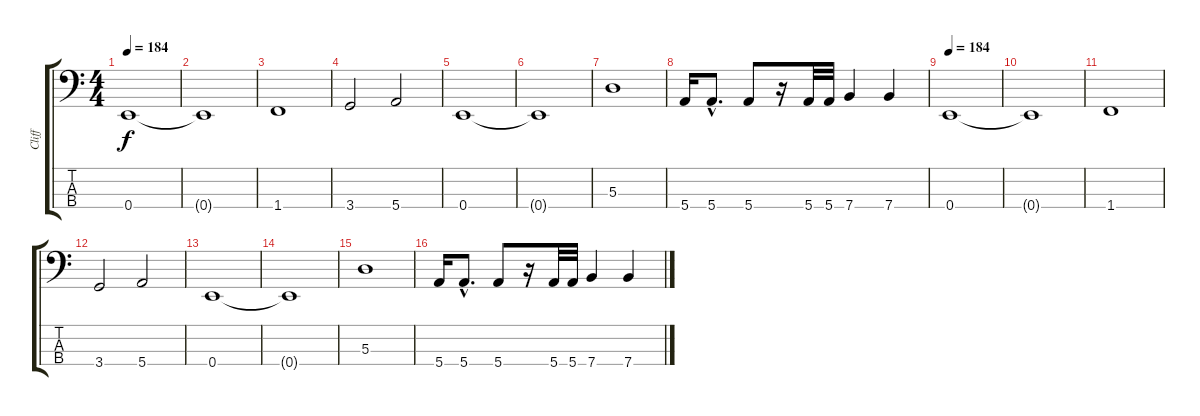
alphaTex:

\track ("Cliff" "Cliff") {instrument electricbassfinger}
\staff {score tabs}
\tuning (G2 D2 A1 E1) {hide}
\ts (4 4)
\tempo 184
\clef f4
\ks c
0.4.1{dy f} |
0.4{t}.1 |
1.4.1 |
3.4.2 5.4.2 |
0.4.1 |
0.4{t}.1 |
5.3.1 |
5.4.16 5.4{hac}.8{d} 5.4.8 r.16 5.4.32 5.4.32 7.4.4 7.4.4 |
\tempo 184
0.4.1 |
0.4{t}.1 |
1.4.1 |
3.4.2 5.4.2 |
0.4.1 |
0.4{t}.1 |
5.3.1 |
5.4.16 5.4{hac}.8{d} 5.4.8 r.16 5.4.32 5.4.32 7.4.4 7.4.4
